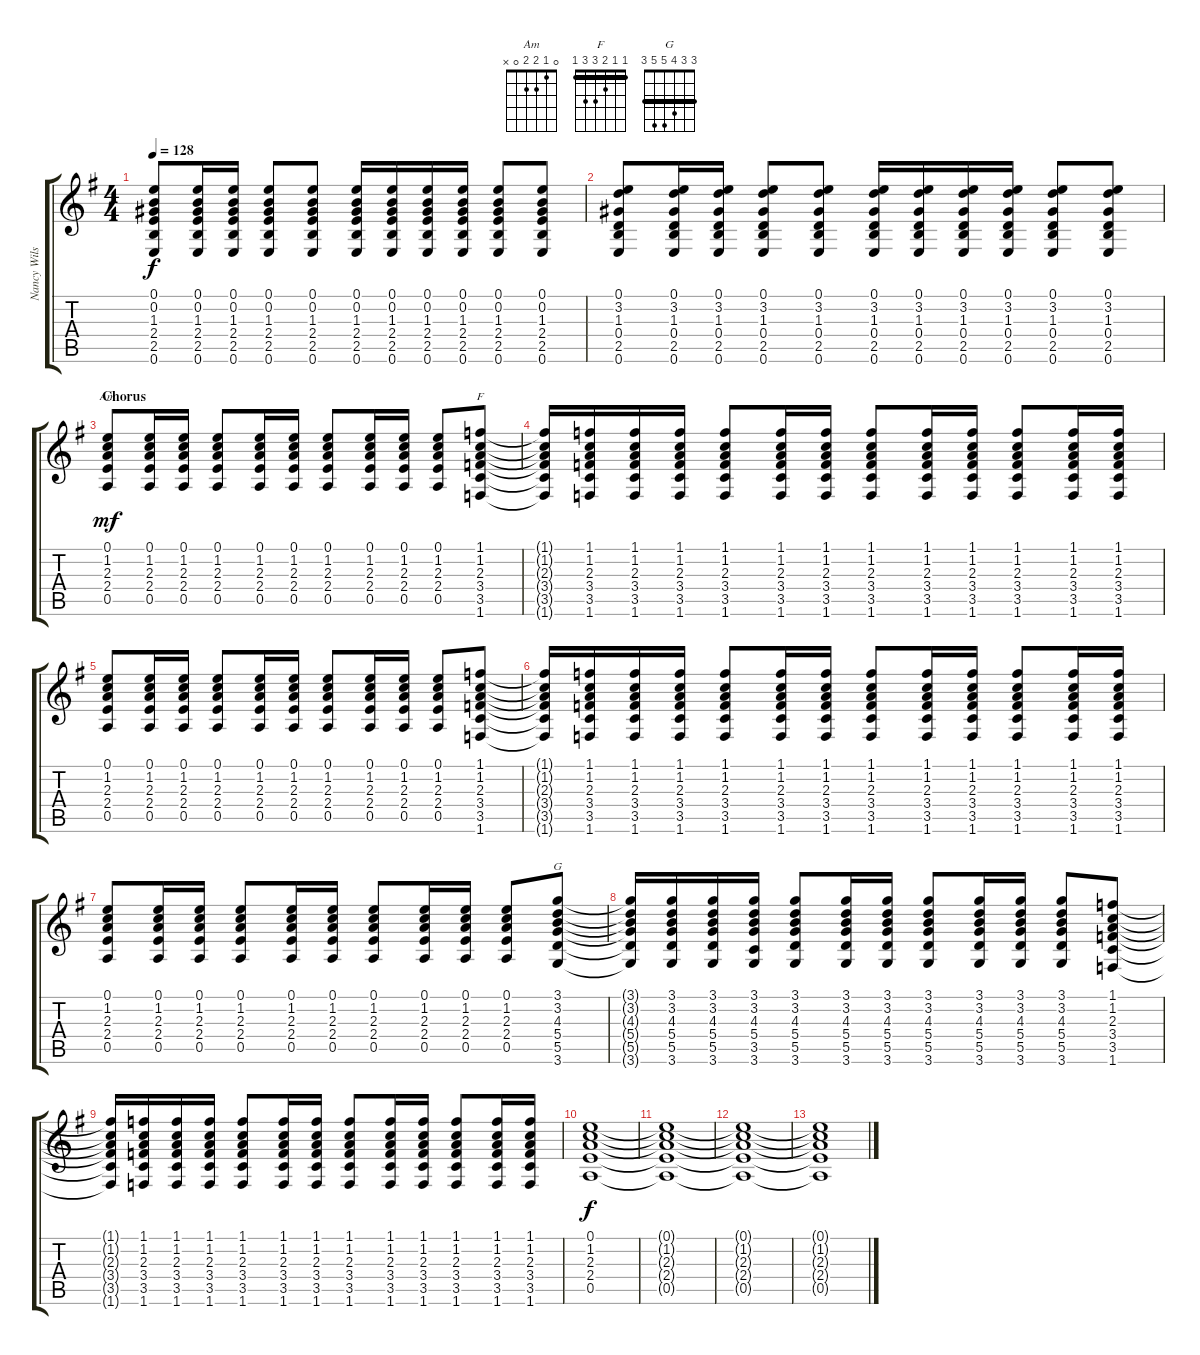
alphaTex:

\track ("Nancy Wilson" "Nancy Wils") {instrument acousticguitarsteel}
\staff {score tabs}
\tuning (E4 B3 G3 D3 A2 E2) {hide}
\chord ("Am" 0 1 2 2 0 x)
\chord ("F" 1 1 2 3 3 1) {barre 1}
\chord ("G" 3 3 4 5 5 3) {barre 3}
\ts (4 4)
\tempo 128
\clef g2
\ks g
(0.1 0.2 1.3 2.4 2.5 0.6).8{dy f} (0.1 0.2 1.3 2.4 2.5 0.6).16 (0.1 0.2 1.3 2.4 2.5 0.6).16 (0.1 0.2 1.3 2.4 2.5 0.6).8 (0.1 0.2 1.3 2.4 2.5 0.6).8 (0.1 0.2 1.3 2.4 2.5 0.6).16 (0.1 0.2 1.3 2.4 2.5 0.6).16 (0.1 0.2 1.3 2.4 2.5 0.6).16 (0.1 0.2 1.3 2.4 2.5 0.6).16 (0.1 0.2 1.3 2.4 2.5 0.6).8 (0.1 0.2 1.3 2.4 2.5 0.6).8 |
(0.1 3.2 1.3 0.4 2.5 0.6).8 (0.1 3.2 1.3 0.4 2.5 0.6).16 (0.1 3.2 1.3 0.4 2.5 0.6).16 (0.1 3.2 1.3 0.4 2.5 0.6).8 (0.1 3.2 1.3 0.4 2.5 0.6).8 (0.1 3.2 1.3 0.4 2.5 0.6).16 (0.1 3.2 1.3 0.4 2.5 0.6).16 (0.1 3.2 1.3 0.4 2.5 0.6).16 (0.1 3.2 1.3 0.4 2.5 0.6).16 (0.1 3.2 1.3 0.4 2.5 0.6).8 (0.1 3.2 1.3 0.4 2.5 0.6).8 |
\section ("" "Chorus")
(0.1 1.2 2.3 2.4 0.5).8{ch "Am" dy mf} (0.1 1.2 2.3 2.4 0.5).16 (0.1 1.2 2.3 2.4 0.5).16 (0.1 1.2 2.3 2.4 0.5).8 (0.1 1.2 2.3 2.4 0.5).16 (0.1 1.2 2.3 2.4 0.5).16 (0.1 1.2 2.3 2.4 0.5).8 (0.1 1.2 2.3 2.4 0.5).16 (0.1 1.2 2.3 2.4 0.5).16 (0.1 1.2 2.3 2.4 0.5).8 (1.1 1.2 2.3 3.4 3.5 1.6).8{ch "F"} |
(1.1{t} 1.2{t} 2.3{t} 3.4{t} 3.5{t} 1.6{t}).16 (1.1 1.2 2.3 3.4 3.5 1.6).16 (1.1 1.2 2.3 3.4 3.5 1.6).16 (1.1 1.2 2.3 3.4 3.5 1.6).16 (1.1 1.2 2.3 3.4 3.5 1.6).8 (1.1 1.2 2.3 3.4 3.5 1.6).16 (1.1 1.2 2.3 3.4 3.5 1.6).16 (1.1 1.2 2.3 3.4 3.5 1.6).8 (1.1 1.2 2.3 3.4 3.5 1.6).16 (1.1 1.2 2.3 3.4 3.5 1.6).16 (1.1 1.2 2.3 3.4 3.5 1.6).8 (1.1 1.2 2.3 3.4 3.5 1.6).16 (1.1 1.2 2.3 3.4 3.5 1.6).16 |
(0.1 1.2 2.3 2.4 0.5).8 (0.1 1.2 2.3 2.4 0.5).16 (0.1 1.2 2.3 2.4 0.5).16 (0.1 1.2 2.3 2.4 0.5).8 (0.1 1.2 2.3 2.4 0.5).16 (0.1 1.2 2.3 2.4 0.5).16 (0.1 1.2 2.3 2.4 0.5).8 (0.1 1.2 2.3 2.4 0.5).16 (0.1 1.2 2.3 2.4 0.5).16 (0.1 1.2 2.3 2.4 0.5).8 (1.1 1.2 2.3 3.4 3.5 1.6).8 |
(1.1{t} 1.2{t} 2.3{t} 3.4{t} 3.5{t} 1.6{t}).16 (1.1 1.2 2.3 3.4 3.5 1.6).16 (1.1 1.2 2.3 3.4 3.5 1.6).16 (1.1 1.2 2.3 3.4 3.5 1.6).16 (1.1 1.2 2.3 3.4 3.5 1.6).8 (1.1 1.2 2.3 3.4 3.5 1.6).16 (1.1 1.2 2.3 3.4 3.5 1.6).16 (1.1 1.2 2.3 3.4 3.5 1.6).8 (1.1 1.2 2.3 3.4 3.5 1.6).16 (1.1 1.2 2.3 3.4 3.5 1.6).16 (1.1 1.2 2.3 3.4 3.5 1.6).8 (1.1 1.2 2.3 3.4 3.5 1.6).16 (1.1 1.2 2.3 3.4 3.5 1.6).16 |
(0.1 1.2 2.3 2.4 0.5).8 (0.1 1.2 2.3 2.4 0.5).16 (0.1 1.2 2.3 2.4 0.5).16 (0.1 1.2 2.3 2.4 0.5).8 (0.1 1.2 2.3 2.4 0.5).16 (0.1 1.2 2.3 2.4 0.5).16 (0.1 1.2 2.3 2.4 0.5).8 (0.1 1.2 2.3 2.4 0.5).16 (0.1 1.2 2.3 2.4 0.5).16 (0.1 1.2 2.3 2.4 0.5).8 (3.1 3.2 4.3 5.4 5.5 3.6).8{ch "G"} |
(3.1{t} 3.2{t} 4.3{t} 5.4{t} 5.5{t} 3.6{t}).16 (3.1 3.2 4.3 5.4 5.5 3.6).16 (3.1 3.2 4.3 5.4 5.5 3.6).16 (3.1 3.2 4.3 5.4 3.5 3.6).16 (3.1 3.2 4.3 5.4 5.5 3.6).8 (3.1 3.2 4.3 5.4 5.5 3.6).16 (3.1 3.2 4.3 5.4 5.5 3.6).16 (3.1 3.2 4.3 5.4 5.5 3.6).8 (3.1 3.2 4.3 5.4 5.5 3.6).16 (3.1 3.2 4.3 5.4 5.5 3.6).16 (3.1 3.2 4.3 5.4 5.5 3.6).8 (1.1 1.2 2.3 3.4 3.5 1.6).8 |
(1.1{t} 1.2{t} 2.3{t} 3.4{t} 3.5{t} 1.6{t}).16 (1.1 1.2 2.3 3.4 3.5 1.6).16 (1.1 1.2 2.3 3.4 3.5 1.6).16 (1.1 1.2 2.3 3.4 3.5 1.6).16 (1.1 1.2 2.3 3.4 3.5 1.6).8 (1.1 1.2 2.3 3.4 3.5 1.6).16 (1.1 1.2 2.3 3.4 3.5 1.6).16 (1.1 1.2 2.3 3.4 3.5 1.6).8 (1.1 1.2 2.3 3.4 3.5 1.6).16 (1.1 1.2 2.3 3.4 3.5 1.6).16 (1.1 1.2 2.3 3.4 3.5 1.6).8 (1.1 1.2 2.3 3.4 3.5 1.6).16 (1.1 1.2 2.3 3.4 3.5 1.6).16 |
(0.1 1.2 2.3 2.4 0.5).1{dy f} |
(0.1{t} 1.2{t} 2.3{t} 2.4{t} 0.5{t}).1 |
(0.1{t} 1.2{t} 2.3{t} 2.4{t} 0.5{t}).1 |
(0.1{t} 1.2{t} 2.3{t} 2.4{t} 0.5{t}).1
